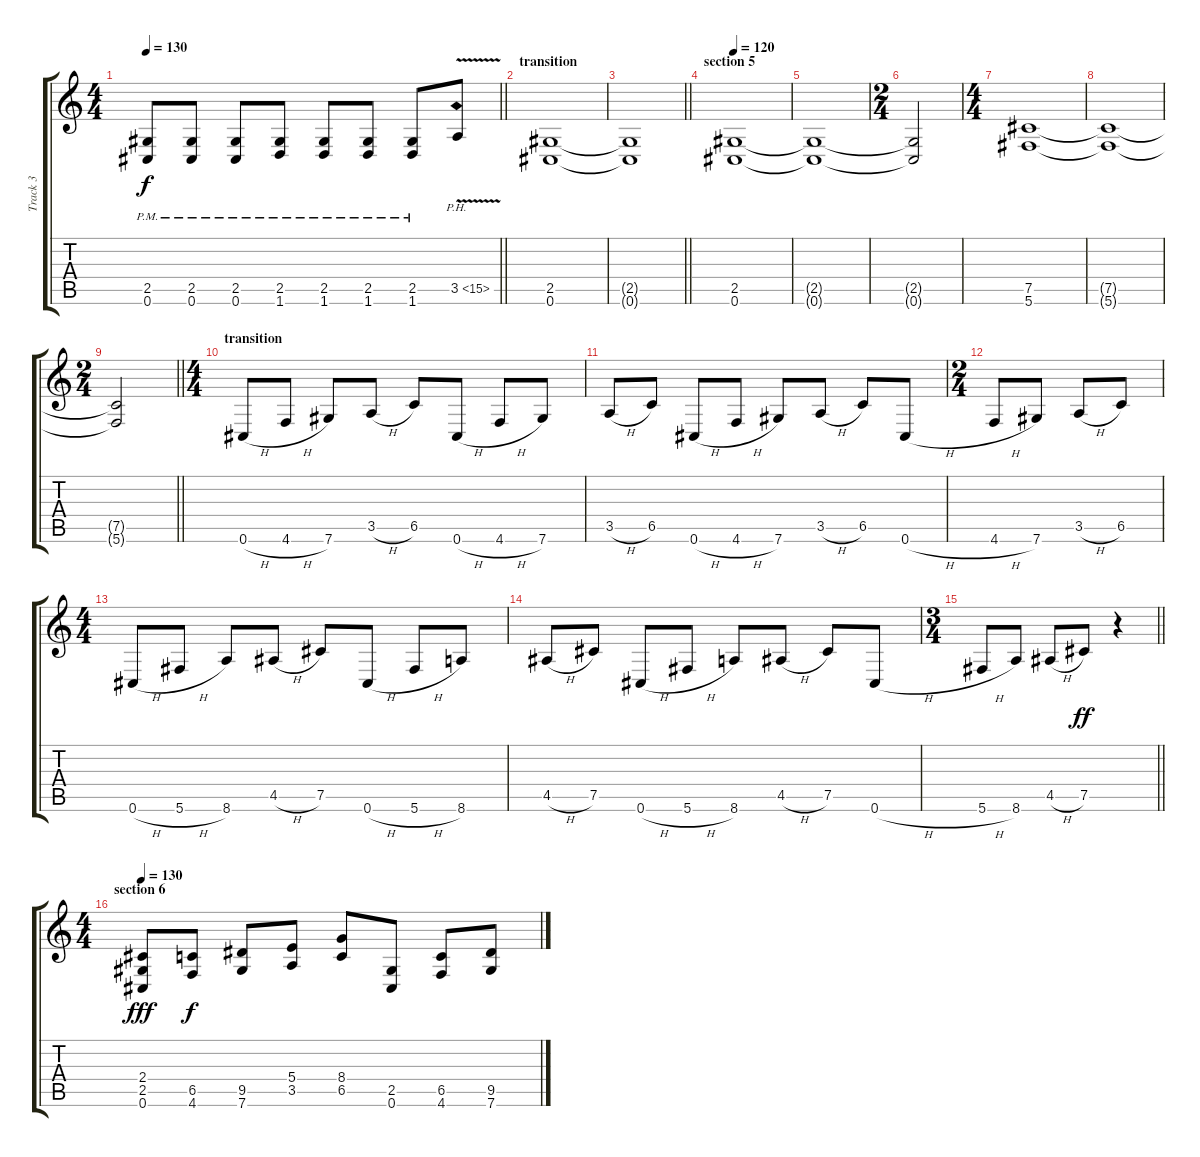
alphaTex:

\track ("Track 3" "Track 3") {instrument distortionguitar}
\staff {score tabs}
\tuning (Db4 Ab3 E3 B2 Gb2 Db2) {hide}
\ts (4 4)
\tempo 130
\clef g2
\barLineRight lightlight
\ks c
(2.5{pm} 0.6{pm}).8{dy f} (2.5{pm} 0.6{pm}).8 (2.5{pm} 0.6{pm}).8 (2.5{pm} 1.6{pm}).8 (2.5{pm} 1.6{pm}).8 (2.5{pm} 1.6{pm}).8 (2.5{pm} 1.6{pm}).8 3.5{ph 12 v}.8 |
\section ("" "transition")
(2.5 0.6).1 |
\barLineRight lightlight
(2.5{t} 0.6{t}).1 |
\section ("" "section 5")
\tempo 120
(2.5 0.6).1 |
(2.5{t} 0.6{t}).1 |
\ts (2 4)
(2.5{t} 0.6{t}).2 |
\ts (4 4)
(7.5 5.6).1 |
(7.5{t} 5.6{t}).1 |
\ts (2 4)
\barLineRight lightlight
(7.5{t} 5.6{t}).2 |
\ts (4 4)
\section ("" "transition")
0.6{h}.8 4.6{h}.8 7.6.8 3.5{h}.8 6.5.8 0.6{h}.8 4.6{h}.8 7.6.8 |
3.5{h}.8 6.5.8 0.6{h}.8 4.6{h}.8 7.6.8 3.5{h}.8 6.5.8 0.6{h}.8 |
\ts (2 4)
4.6{h}.8 7.6.8 3.5{h}.8 6.5.8 |
\ts (4 4)
0.6{h}.8 5.6{h}.8 8.6.8 4.5{h}.8 7.5.8 0.6{h}.8 5.6{h}.8 8.6.8 |
4.5{h}.8 7.5.8 0.6{h}.8 5.6{h}.8 8.6.8 4.5{h}.8 7.5.8 0.6{h}.8 |
\ts (3 4)
\barLineRight lightlight
5.6{h}.8 8.6.8 4.5{h}.8 7.5.8{dy ff} r.4 |
\ts (4 4)
\section ("" "section 6")
\tempo 130
(2.4 2.5 0.6).8{dy fff} (6.5 4.6).8{dy f} (9.5 7.6).8 (5.4 3.5).8 (8.4 6.5).8 (2.5 0.6).8 (6.5 4.6).8 (9.5 7.6).8
